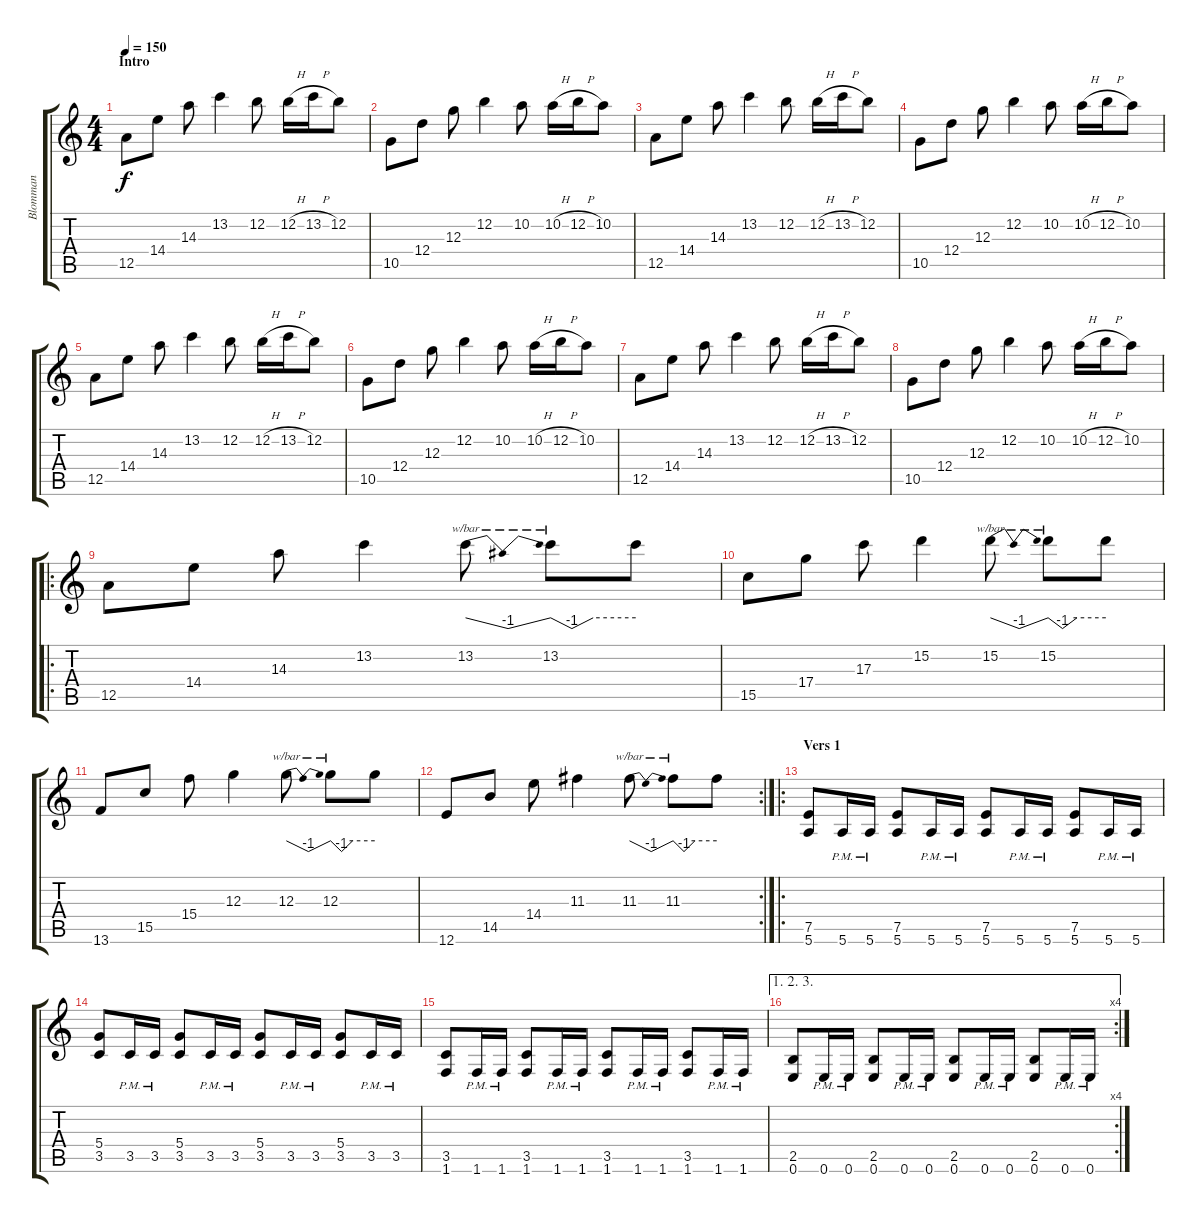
\track ("Blomman" "Blomman") {instrument distortionguitar}
\staff {score tabs}
\tuning (E4 B3 G3 D3 A2 E2) {hide}
\ts (4 4)
\section ("" "Intro")
\tempo 150
\clef g2
\ks c
12.5.8{dy f instrument distortionguitar} 14.4.8 14.3.8 13.2.4 12.2.8 12.2{h}.16 13.2{h}.16 12.2.8 |
10.5.8 12.4.8 12.3.8 12.2.4 10.2.8 10.2{h}.16 12.2{h}.16 10.2.8 |
12.5.8 14.4.8 14.3.8 13.2.4 12.2.8 12.2{h}.16 13.2{h}.16 12.2.8 |
10.5.8 12.4.8 12.3.8 12.2.4 10.2.8 10.2{h}.16 12.2{h}.16 10.2.8 |
12.5.8 14.4.8 14.3.8 13.2.4 12.2.8 12.2{h}.16 13.2{h}.16 12.2.8 |
10.5.8 12.4.8 12.3.8 12.2.4 10.2.8 10.2{h}.16 12.2{h}.16 10.2.8 |
12.5.8 14.4.8 14.3.8 13.2.4 12.2.8 12.2{h}.16 13.2{h}.16 12.2.8 |
10.5.8 12.4.8 12.3.8 12.2.4 10.2.8 10.2{h}.16 12.2{h}.16 10.2.8 |
\ro
12.5.8 14.4.8 14.3.8 13.2.4 13.2.8{tbe (dip default 0 0 30 -4 60 0)} 13.2.8{tbe (custom default 0 0 15 -4 30 0 60 0)} 13.2{t}.8 |
15.5.8 17.4.8 17.3.8 15.2.4 15.2.8{tbe (dip default 0 0 30 -4 60 0)} 15.2.8{tbe (custom default 0 0 15 -4 30 0 60 0)} 15.2{t}.8 |
13.6.8 15.5.8 15.4.8 12.3.4 12.3.8{tbe (dip default 0 0 30 -4 60 0)} 12.3.8{tbe (custom default 0 0 15 -4 30 0 60 0)} 12.3{t}.8 |
\rc 2
12.6.8 14.5.8 14.4.8 11.3.4 11.3.8{tbe (dip default 0 0 30 -4 60 0)} 11.3.8{tbe (custom default 0 0 15 -4 30 0 60 0)} 11.3{t}.8 |
\ro
\section ("" "Vers 1")
(7.5 5.6).8 5.6{pm}.16 5.6{pm}.16 (7.5 5.6).8 5.6{pm}.16 5.6{pm}.16 (7.5 5.6).8 5.6{pm}.16 5.6{pm}.16 (7.5 5.6).8 5.6{pm}.16 5.6{pm}.16 |
(5.4 3.5).8 3.5{pm}.16 3.5{pm}.16 (5.4 3.5).8 3.5{pm}.16 3.5{pm}.16 (5.4 3.5).8 3.5{pm}.16 3.5{pm}.16 (5.4 3.5).8 3.5{pm}.16 3.5{pm}.16 |
(3.5 1.6).8 1.6{pm}.16 1.6{pm}.16 (3.5 1.6).8 1.6{pm}.16 1.6{pm}.16 (3.5 1.6).8 1.6{pm}.16 1.6{pm}.16 (3.5 1.6).8 1.6{pm}.16 1.6{pm}.16 |
\ae (1 2 3)
\rc 4
(2.5 0.6).8 0.6{pm}.16 0.6{pm}.16 (2.5 0.6).8 0.6{pm}.16 0.6{pm}.16 (2.5 0.6).8 0.6{pm}.16 0.6{pm}.16 (2.5 0.6).8 0.6{pm}.16 0.6{pm}.16
